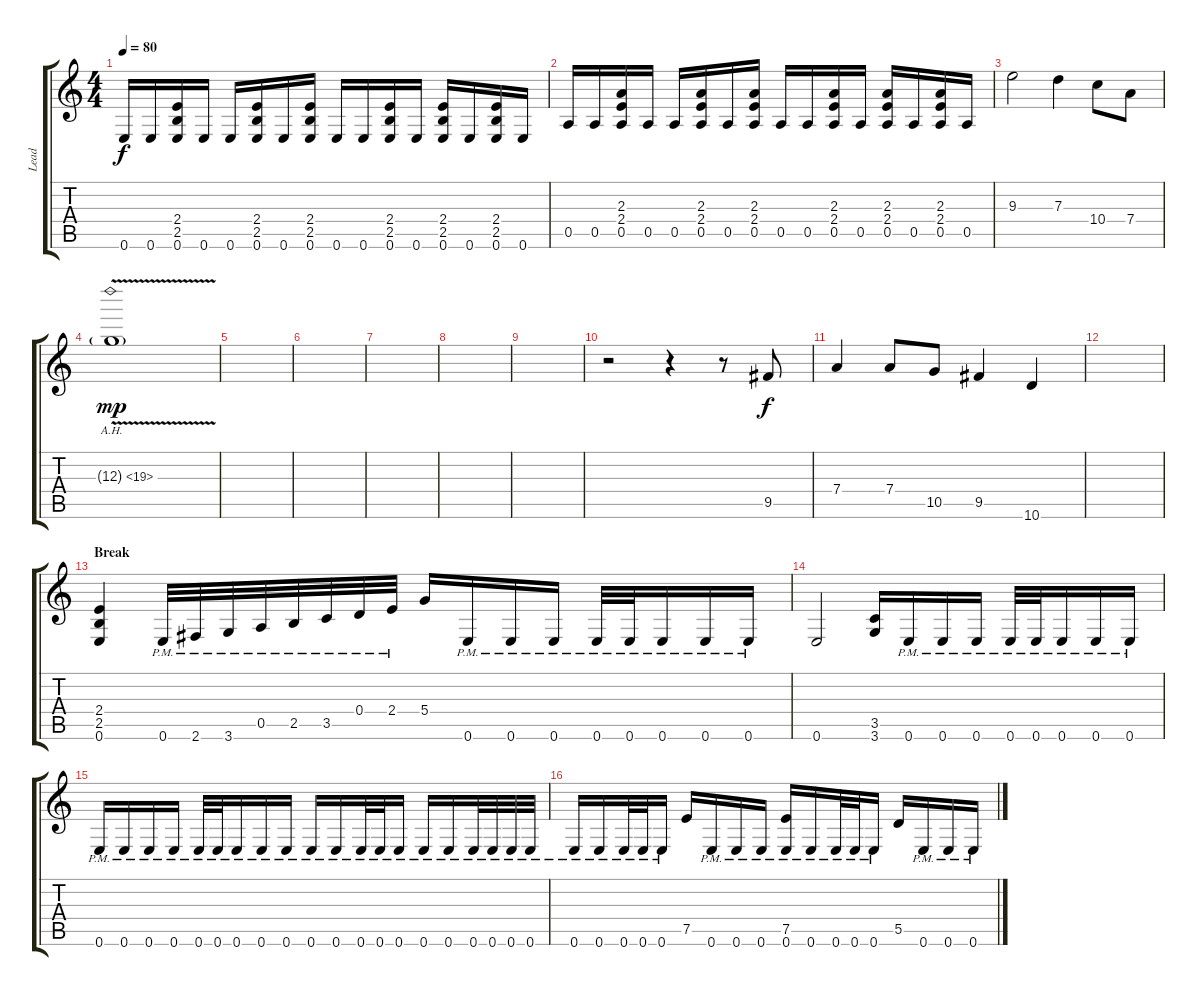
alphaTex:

\track ("Lead" "Lead") {instrument distortionguitar}
\staff {score tabs}
\tuning (E4 B3 G3 D3 A2 E2) {hide}
\ts (4 4)
\tempo 80
\clef g2
\ks c
0.6.16{dy f volume 11} 0.6.16 (2.4 2.5 0.6).16 0.6.16 0.6.16 (2.4 2.5 0.6).16 0.6.16 (2.4 2.5 0.6).16 0.6.16 0.6.16 (2.4 2.5 0.6).16 0.6.16 (2.4 2.5 0.6).16 0.6.16 (2.4 2.5 0.6).16 0.6.16 |
0.5.16 0.5.16 (2.3 2.4 0.5).16 0.5.16 0.5.16 (2.3 2.4 0.5).16 0.5.16 (2.3 2.4 0.5).16 0.5.16 0.5.16 (2.3 2.4 0.5).16 0.5.16 (2.3 2.4 0.5).16 0.5.16 (2.3 2.4 0.5).16 0.5.16 |
9.3.2 7.3.4 10.4.8 7.4.8 |
12.3{ah 7 v g}.1{dy mp} |
|
|
|
|
|
r.2 r.4 r.8 9.5.8{dy f} |
7.4.4 7.4.8 10.5.8 9.5.4 10.6.4 |
|
\section ("" "Break")
(2.4 2.5 0.6).4 0.6{pm}.32 2.6{pm}.32 3.6{pm}.32 0.5{pm}.32 2.5{pm}.32 3.5{pm}.32 0.4{pm}.32 2.4{pm}.32 5.4.16 0.6{pm}.16 0.6{pm}.16 0.6{pm}.16 0.6{pm}.32 0.6{pm}.32 0.6{pm}.16 0.6{pm}.16 0.6{pm}.16 |
0.6.2 (3.5 3.6).16 0.6{pm}.16 0.6{pm}.16 0.6{pm}.16 0.6{pm}.32 0.6{pm}.32 0.6{pm}.16 0.6{pm}.16 0.6{pm}.16 |
0.6{pm}.16 0.6{pm}.16 0.6{pm}.16 0.6{pm}.16 0.6{pm}.32 0.6{pm}.32 0.6{pm}.16 0.6{pm}.16 0.6{pm}.16 0.6{pm}.16 0.6{pm}.16 0.6{pm}.32 0.6{pm}.32 0.6{pm}.16 0.6{pm}.16 0.6{pm}.16 0.6{pm}.32 0.6{pm}.32 0.6{pm}.32 0.6{pm}.32 |
0.6{pm}.16 0.6{pm}.16 0.6{pm}.32 0.6{pm}.32 0.6{pm}.16 7.5.16 0.6{pm}.16 0.6{pm}.16 0.6{pm}.16 (7.5 0.6{pm}).16 0.6{pm}.16 0.6{pm}.32 0.6{pm}.32 0.6{pm}.16 5.5.16 0.6{pm}.16 0.6{pm}.16 0.6{pm}.16
